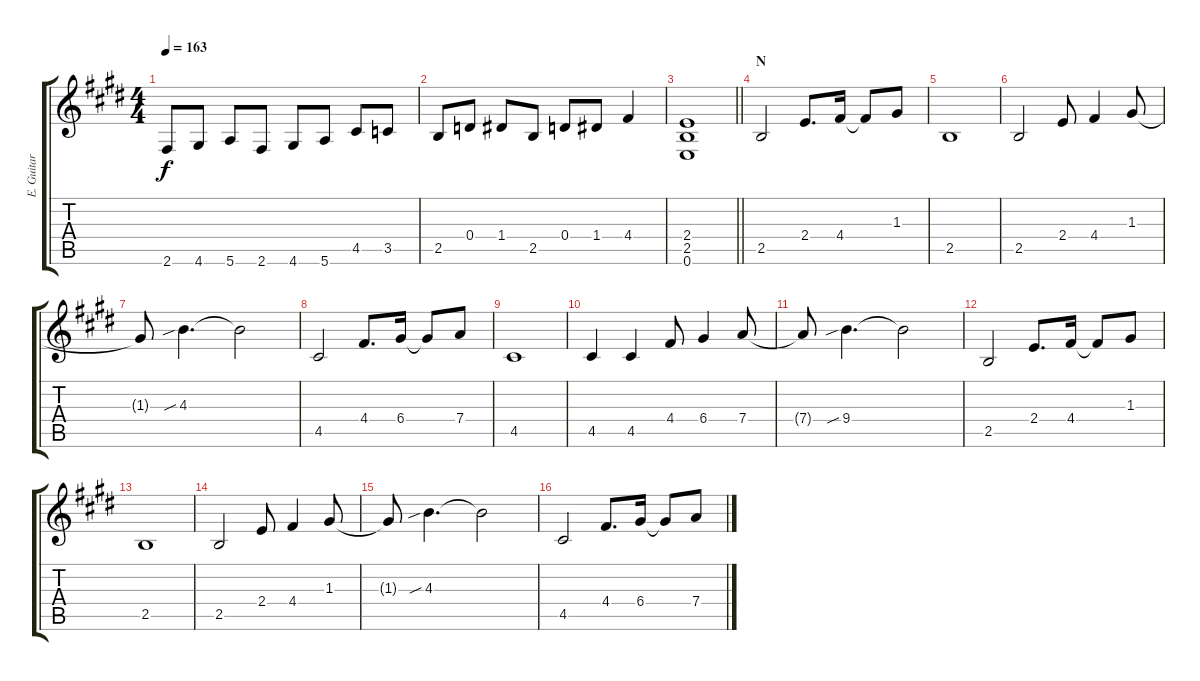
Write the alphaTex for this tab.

\track ("E. Guitar I" "E. Guitar ") {instrument overdrivenguitar}
\staff {score tabs}
\tuning (E4 B3 G3 D3 A2 E2) {hide}
\ts (4 4)
\tempo 163
\clef g2
\ks e
2.6.8{dy f} 4.6.8 5.6.8 2.6.8 4.6.8 5.6.8 4.5.8 3.5.8 |
2.5.8 0.4.8 1.4.8 2.5.8 0.4.8 1.4.8 4.4.4 |
\barLineRight lightlight
(2.4 2.5 0.6).1 |
\section ("" "N")
2.5.2 2.4.8{d} 4.4.16 4.4{t}.8 1.3.8 |
2.5.1 |
2.5.2 2.4.8 4.4.4 1.3.8 |
1.3{t}.8 4.3{sib}.4{d} 4.3{t}.2 |
4.5.2 4.4.8{d} 6.4.16 6.4{t}.8 7.4.8 |
4.5.1 |
4.5.4 4.5.4 4.4.8 6.4.4 7.4.8 |
7.4{t}.8 9.4{sib}.4{d} 9.4{t}.2 |
2.5.2 2.4.8{d} 4.4.16 4.4{t}.8 1.3.8 |
2.5.1 |
2.5.2 2.4.8 4.4.4 1.3.8 |
1.3{t}.8 4.3{sib}.4{d} 4.3{t}.2 |
4.5.2 4.4.8{d} 6.4.16 6.4{t}.8 7.4.8
